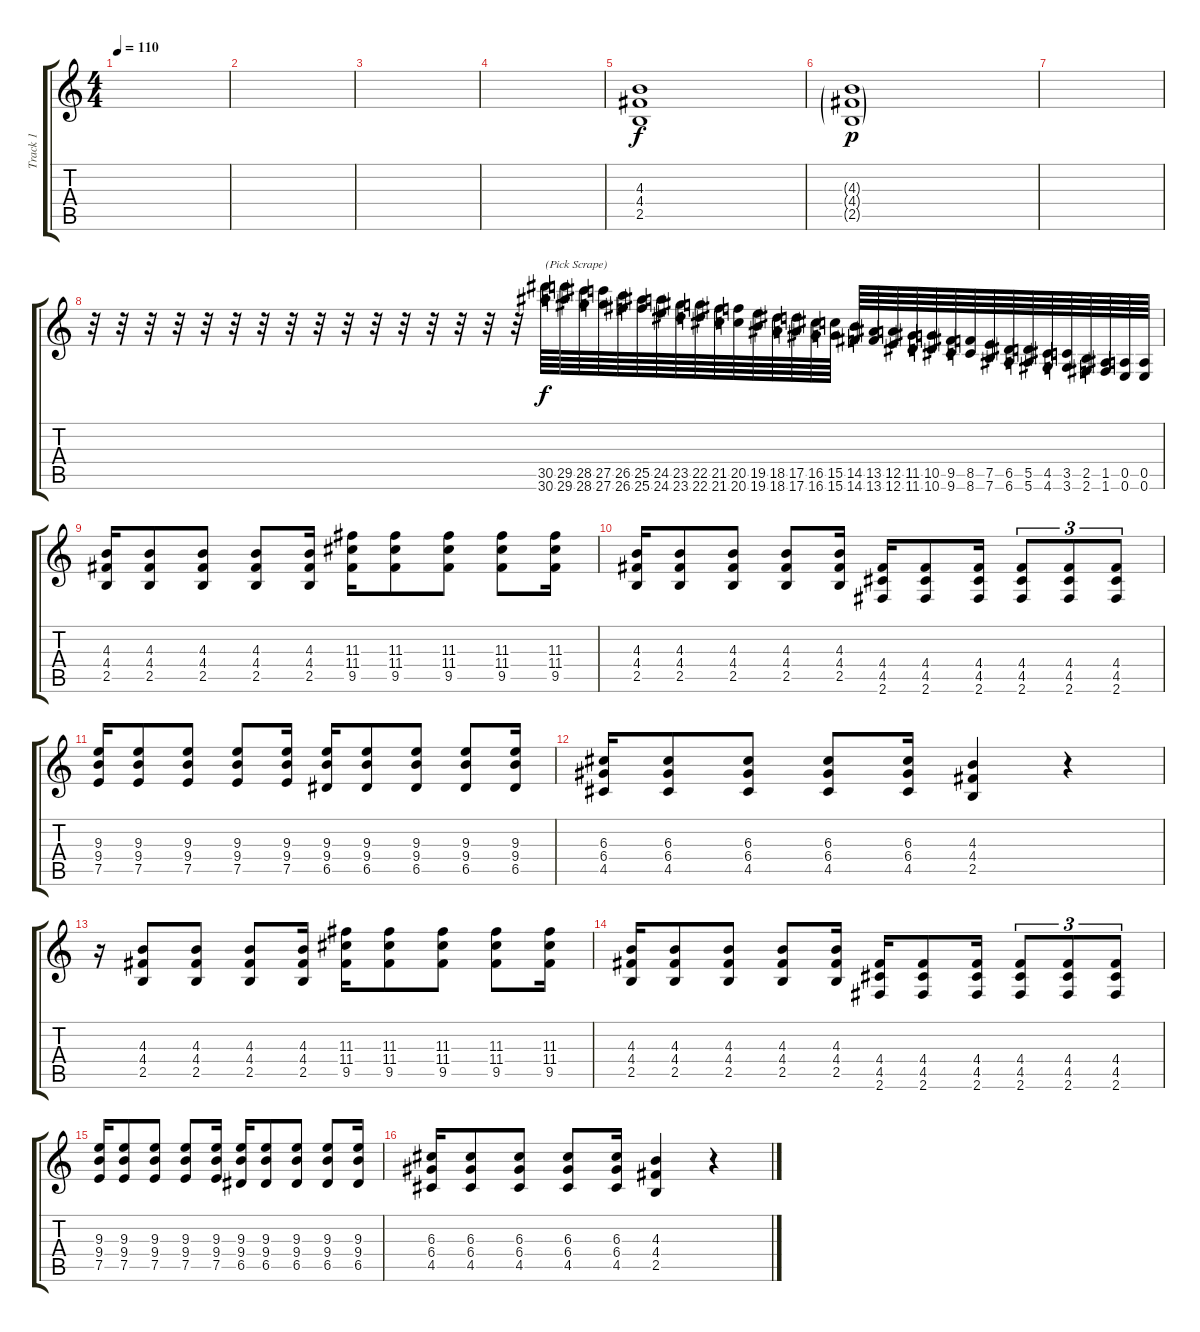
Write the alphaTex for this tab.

\track ("Track 1" "Track 1") {instrument distortionguitar}
\staff {score tabs}
\tuning (E4 B3 G3 D3 A2 E2) {hide}
\ts (4 4)
\tempo 110
\clef g2
\ks c
|
|
|
|
(4.3 4.4 2.5).1 |
(4.3{g} 4.4{g} 2.5{g}).1{dy p} |
|
r.32 r.32 r.32 r.32 r.32 r.32 r.32 r.32 r.32 r.32 r.32 r.32 r.32 r.32 r.32 r.32 (30.5 30.6).64{txt "(Pick Scrape)" dy f} (29.5 29.6).64 (28.5 28.6).64 (27.5 27.6).64 (26.5 26.6).64 (25.5 25.6).64 (24.5 24.6).64 (23.5 23.6).64 (22.5 22.6).64 (21.5 21.6).64 (20.5 20.6).64 (19.5 19.6).64 (18.5 18.6).64 (17.5 17.6).64 (16.5 16.6).64 (15.5 15.6).64 (14.5 14.6).64 (13.5 13.6).64 (12.5 12.6).64 (11.5 11.6).64 (10.5 10.6).64 (9.5 9.6).64 (8.5 8.6).64 (7.5 7.6).64 (6.5 6.6).64 (5.5 5.6).64 (4.5 4.6).64 (3.5 3.6).64 (2.5 2.6).64 (1.5 1.6).64 (0.5 0.6).64 (0.5 0.6).64 |
(4.3 4.4 2.5).16 (4.3 4.4 2.5).8 (4.3 4.4 2.5).8 (4.3 4.4 2.5).8 (4.3 4.4 2.5).16 (11.3 11.4 9.5).16 (11.3 11.4 9.5).8 (11.3 11.4 9.5).8 (11.3 11.4 9.5).8 (11.3 11.4 9.5).16 |
(4.3 4.4 2.5).16 (4.3 4.4 2.5).8 (4.3 4.4 2.5).8 (4.3 4.4 2.5).8 (4.3 4.4 2.5).16 (4.4 4.5 2.6).16 (4.4 4.5 2.6).8 (4.4 4.5 2.6).16 (4.4 4.5 2.6).8{tu (3 2)} (4.4 4.5 2.6).8{tu (3 2)} (4.4 4.5 2.6).8{tu (3 2)} |
(9.3 9.4 7.5).16 (9.3 9.4 7.5).8 (9.3 9.4 7.5).8 (9.3 9.4 7.5).8 (9.3 9.4 7.5).16 (9.3 9.4 6.5).16 (9.3 9.4 6.5).8 (9.3 9.4 6.5).8 (9.3 9.4 6.5).8 (9.3 9.4 6.5).16 |
(6.3 6.4 4.5).16 (6.3 6.4 4.5).8 (6.3 6.4 4.5).8 (6.3 6.4 4.5).8 (6.3 6.4 4.5).16 (4.3 4.4 2.5).4 r.4 |
r.16 (4.3 4.4 2.5).8 (4.3 4.4 2.5).8 (4.3 4.4 2.5).8 (4.3 4.4 2.5).16 (11.3 11.4 9.5).16 (11.3 11.4 9.5).8 (11.3 11.4 9.5).8 (11.3 11.4 9.5).8 (11.3 11.4 9.5).16 |
(4.3 4.4 2.5).16 (4.3 4.4 2.5).8 (4.3 4.4 2.5).8 (4.3 4.4 2.5).8 (4.3 4.4 2.5).16 (4.4 4.5 2.6).16 (4.4 4.5 2.6).8 (4.4 4.5 2.6).16 (4.4 4.5 2.6).8{tu (3 2)} (4.4 4.5 2.6).8{tu (3 2)} (4.4 4.5 2.6).8{tu (3 2)} |
(9.3 9.4 7.5).16 (9.3 9.4 7.5).8 (9.3 9.4 7.5).8 (9.3 9.4 7.5).8 (9.3 9.4 7.5).16 (9.3 9.4 6.5).16 (9.3 9.4 6.5).8 (9.3 9.4 6.5).8 (9.3 9.4 6.5).8 (9.3 9.4 6.5).16 |
(6.3 6.4 4.5).16 (6.3 6.4 4.5).8 (6.3 6.4 4.5).8 (6.3 6.4 4.5).8 (6.3 6.4 4.5).16 (4.3 4.4 2.5).4 r.4
